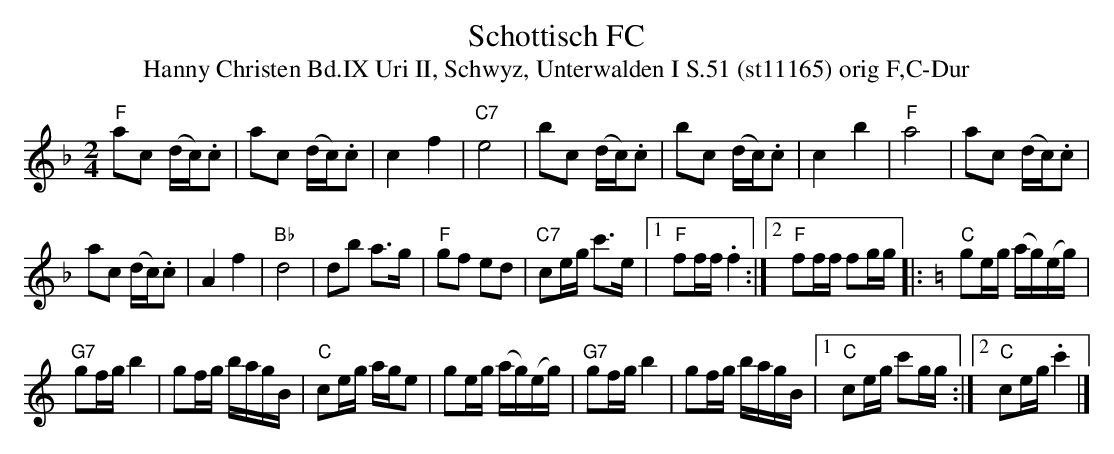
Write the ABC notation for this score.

X:1
T: Schottisch FC
T: Hanny Christen Bd.IX Uri II, Schwyz, Unterwalden I S.51 (st11165) orig F,C-Dur
M:2/4
L:1/8
K:F
"F"ac (d/c/).c | ac (d/c/).c | c2f2 | "C7"e4 | bc (d/c/).c | bc (d/c/).c | c2b2 | "F"a4 | ac (d/c/).c |
ac (d/c/).c | A2f2 | "Bb"d4 | db a>g | "F"gf ed | "C7"ce/g/ c'>e |1 "F"ff/f/.f2 :|2 "F"ff/f/ fg/g/ |: [K:C] "C"ge/g/ [L:1/16] (ag)(eg) |
"G7"g2fg b4 | g2fg bagB | "C"c2eg age2 | g2eg (ag)(eg) | "G7"g2fg b4 | g2fg bagB |1 "C"c2eg c'2gg :|2 "C"c2eg .c'4 |]
